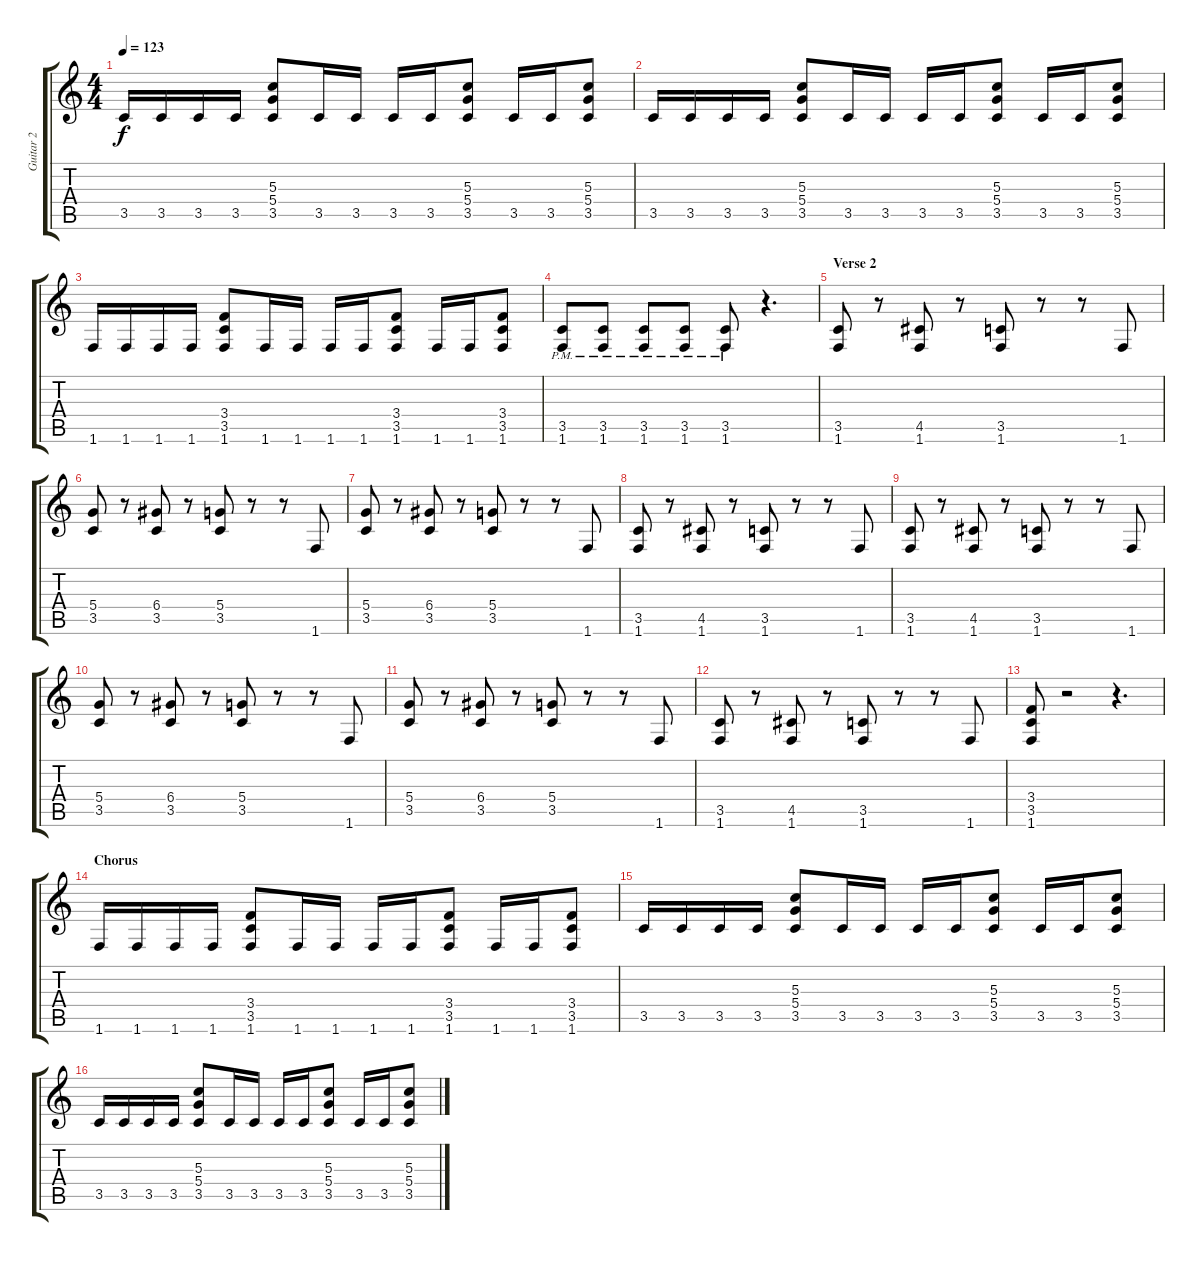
\track ("Guitar 2" "Guitar 2") {instrument distortionguitar}
\staff {score tabs}
\tuning (E4 B3 G3 D3 A2 E2) {hide}
\ts (4 4)
\tempo 123
\clef g2
\ks c
3.5.16{dy f} 3.5.16 3.5.16 3.5.16 (5.3 5.4 3.5).8 3.5.16 3.5.16 3.5.16 3.5.16 (5.3 5.4 3.5).8 3.5.16 3.5.16 (5.3 5.4 3.5).8 |
3.5.16 3.5.16 3.5.16 3.5.16 (5.3 5.4 3.5).8 3.5.16 3.5.16 3.5.16 3.5.16 (5.3 5.4 3.5).8 3.5.16 3.5.16 (5.3 5.4 3.5).8 |
1.6.16 1.6.16 1.6.16 1.6.16 (3.4 3.5 1.6).8 1.6.16 1.6.16 1.6.16 1.6.16 (3.4 3.5 1.6).8 1.6.16 1.6.16 (3.4 3.5 1.6).8 |
(3.5{pm} 1.6{pm}).8 (3.5{pm} 1.6{pm}).8 (3.5{pm} 1.6{pm}).8 (3.5{pm} 1.6{pm}).8 (3.5{pm} 1.6{pm}).8 r.4{d} |
\section ("" "Verse 2")
(3.5 1.6).8 r.8 (4.5 1.6).8 r.8 (3.5 1.6).8 r.8 r.8 1.6.8 |
(5.4 3.5).8 r.8 (6.4 3.5).8 r.8 (5.4 3.5).8 r.8 r.8 1.6.8 |
(5.4 3.5).8 r.8 (6.4 3.5).8 r.8 (5.4 3.5).8 r.8 r.8 1.6.8 |
(3.5 1.6).8 r.8 (4.5 1.6).8 r.8 (3.5 1.6).8 r.8 r.8 1.6.8 |
(3.5 1.6).8 r.8 (4.5 1.6).8 r.8 (3.5 1.6).8 r.8 r.8 1.6.8 |
(5.4 3.5).8 r.8 (6.4 3.5).8 r.8 (5.4 3.5).8 r.8 r.8 1.6.8 |
(5.4 3.5).8 r.8 (6.4 3.5).8 r.8 (5.4 3.5).8 r.8 r.8 1.6.8 |
(3.5 1.6).8 r.8 (4.5 1.6).8 r.8 (3.5 1.6).8 r.8 r.8 1.6.8 |
(3.4 3.5 1.6).8 r.2 r.4{d} |
\section ("" "Chorus")
1.6.16 1.6.16 1.6.16 1.6.16 (3.4 3.5 1.6).8 1.6.16 1.6.16 1.6.16 1.6.16 (3.4 3.5 1.6).8 1.6.16 1.6.16 (3.4 3.5 1.6).8 |
3.5.16 3.5.16 3.5.16 3.5.16 (5.3 5.4 3.5).8 3.5.16 3.5.16 3.5.16 3.5.16 (5.3 5.4 3.5).8 3.5.16 3.5.16 (5.3 5.4 3.5).8 |
3.5.16 3.5.16 3.5.16 3.5.16 (5.3 5.4 3.5).8 3.5.16 3.5.16 3.5.16 3.5.16 (5.3 5.4 3.5).8 3.5.16 3.5.16 (5.3 5.4 3.5).8
